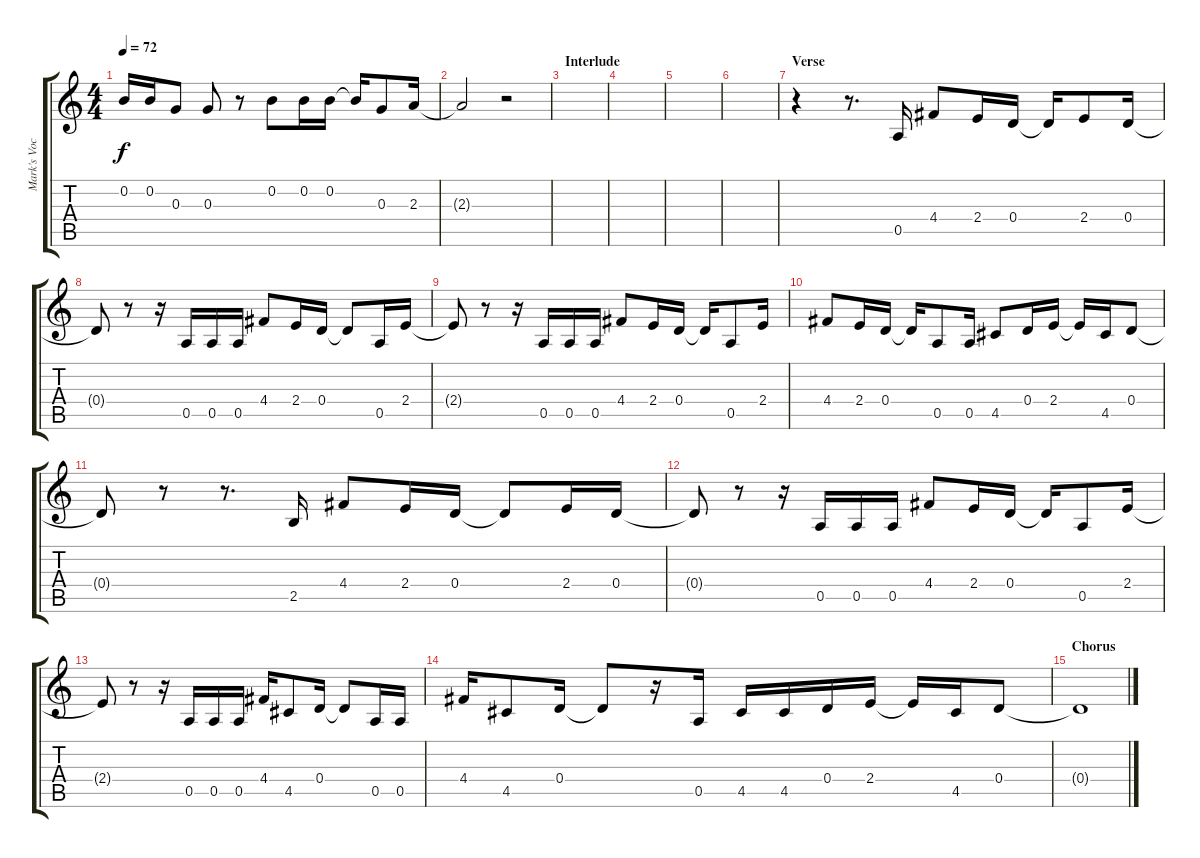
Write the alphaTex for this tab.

\track ("Mark's Vocals" "Mark's Voc") {instrument overdrivenguitar}
\staff {score tabs}
\tuning (E4 B3 G3 D3 A2 E2) {hide}
\ts (4 4)
\tempo 72
\clef g2
\ks c
0.2.16{dy f} 0.2.16 0.3.8 0.3.8 r.8 0.2.8 0.2.16 0.2.16 0.2{t}.16 0.3.8 2.3.16 |
2.3{t}.2 r.2 |
\section ("" "Interlude")
|
|
|
|
\section ("" "Verse")
r.4 r.8{d} 0.5.16 4.4.8 2.4.16 0.4.16 0.4{t}.16 2.4.8 0.4.16 |
0.4{t}.8 r.8 r.16 0.5.16 0.5.16 0.5.16 4.4.8 2.4.16 0.4.16 0.4{t}.8 0.5.16 2.4.16 |
2.4{t}.8 r.8 r.16 0.5.16 0.5.16 0.5.16 4.4.8 2.4.16 0.4.16 0.4{t}.16 0.5.8 2.4.16 |
4.4.8 2.4.16 0.4.16 0.4{t}.16 0.5.8 0.5.16 4.5.8 0.4.16 2.4.16 2.4{t}.16 4.5.16 0.4.8 |
0.4{t}.8 r.8 r.8{d} 2.5.16 4.4.8 2.4.16 0.4.16 0.4{t}.8 2.4.16 0.4.16 |
0.4{t}.8 r.8 r.16 0.5.16 0.5.16 0.5.16 4.4.8 2.4.16 0.4.16 0.4{t}.16 0.5.8 2.4.16 |
2.4{t}.8 r.8 r.16 0.5.16 0.5.16 0.5.16 4.4.16 4.5.8 0.4.16 0.4{t}.8 0.5.16 0.5.16 |
4.4.16 4.5.8 0.4.16 0.4{t}.8 r.16 0.5.16 4.5.16 4.5.16 0.4.16 2.4.16 2.4{t}.16 4.5.16 0.4.8 |
\section ("" "Chorus")
0.4{t}.1
